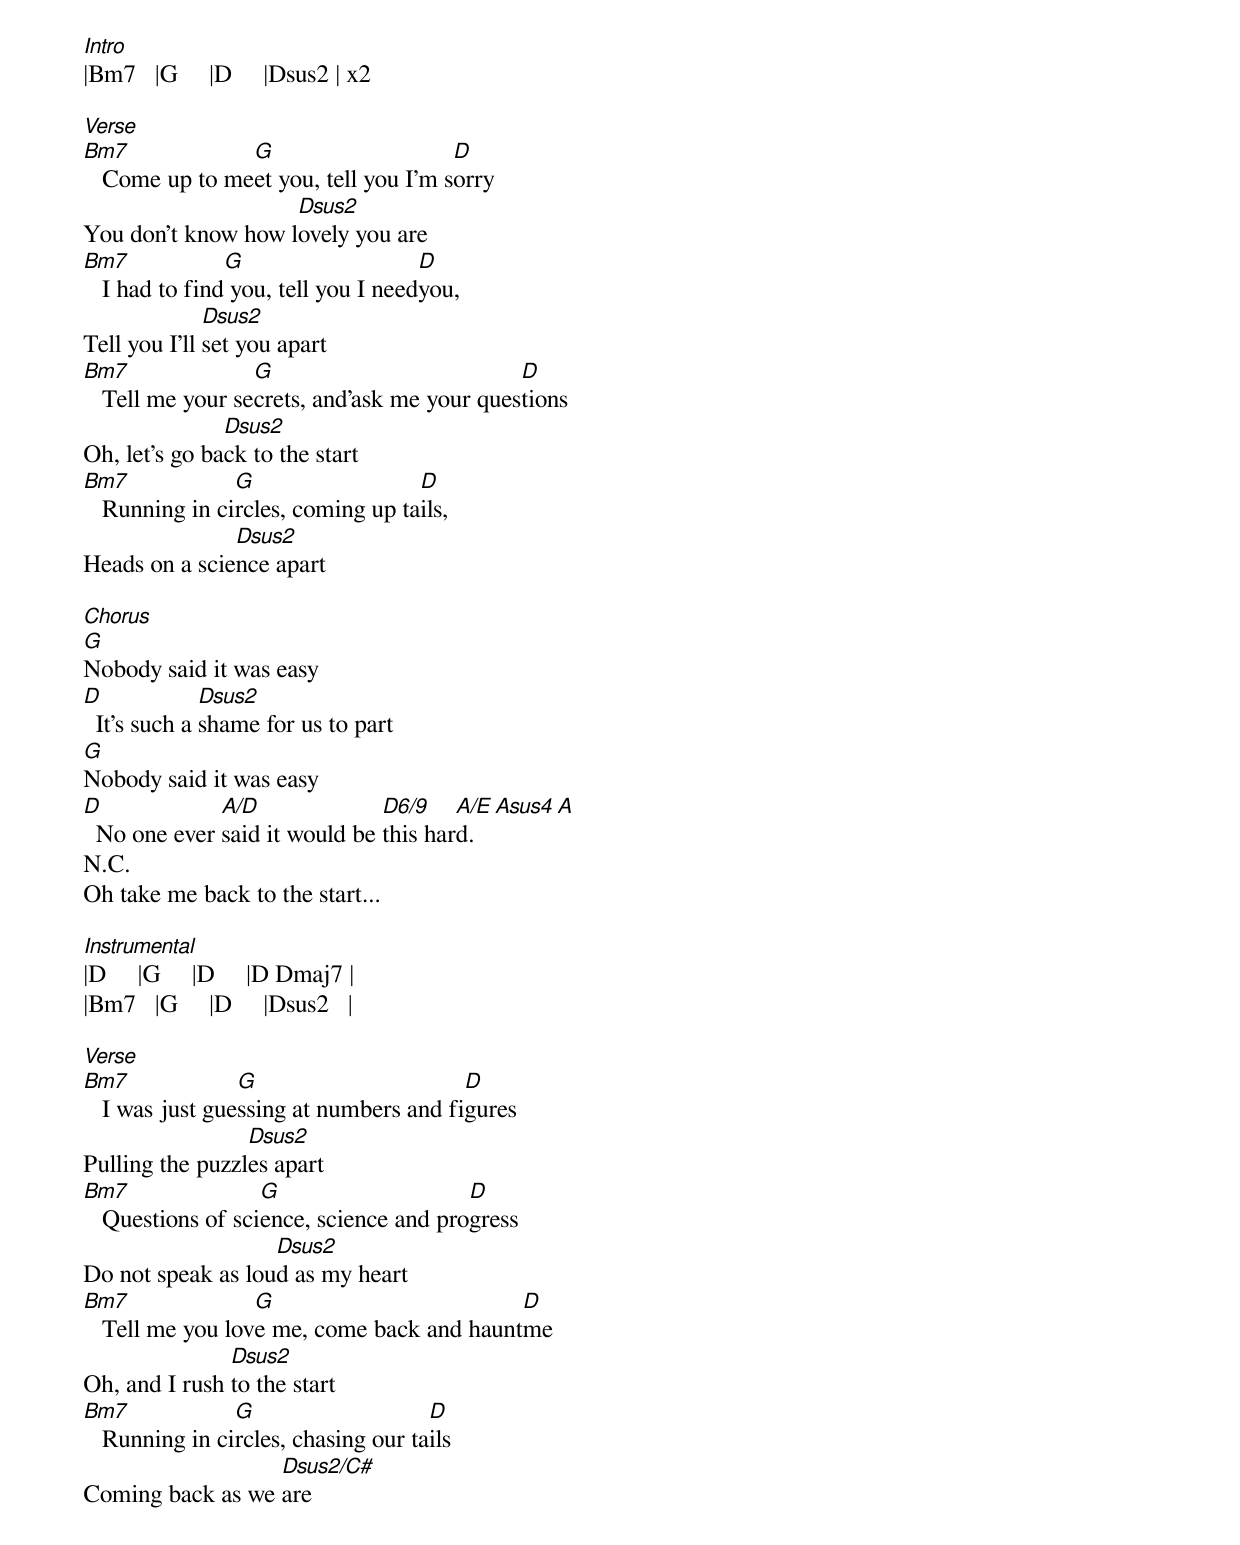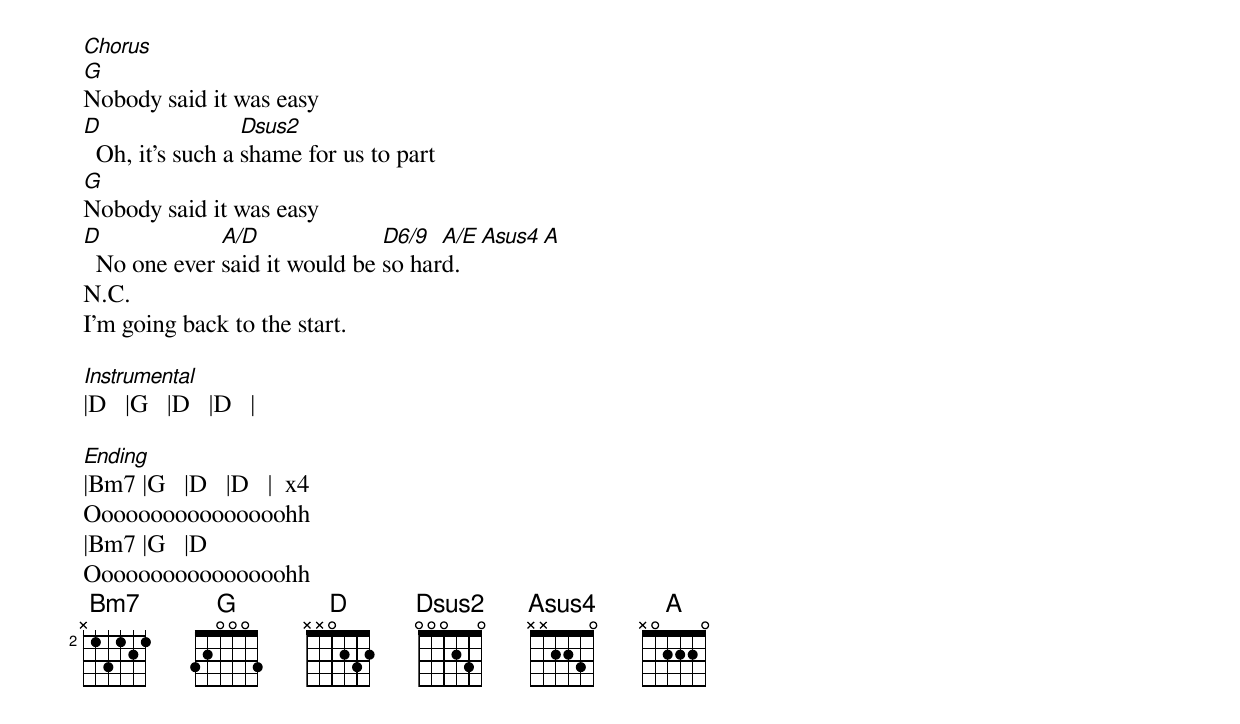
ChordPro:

[Intro]
|Bm7   |G     |D     |Dsus2 | x2

[Verse]
[Bm7]   Come up to me[G]et you, tell you I'm s[D]orry
You don't know how l[Dsus2]ovely you are
[Bm7]   I had to find[G] you, tell you I need[D]you,
Tell you I’ll [Dsus2]set you apart
[Bm7]   Tell me your se[G]crets, and’ask me your ques[D]tions
Oh, let’s go ba[Dsus2]ck to the start
[Bm7]   Running in ci[G]rcles, coming up ta[D]ils,
Heads on a scie[Dsus2]nce apart

[Chorus]
[G]Nobody said it was easy
[D]  It's such a [Dsus2]shame for us to part
[G]Nobody said it was easy
[D]  No one ever [A/D]said it would be [D6/9]this har[A/E]d.[Asus4][A]
N.C.
Oh take me back to the start...

[Instrumental]
|D     |G     |D     |D Dmaj7 |
|Bm7   |G     |D     |Dsus2   |

[Verse]
[Bm7]   I was just gue[G]ssing at numbers and fi[D]gures
Pulling the puzzl[Dsus2]es apart
[Bm7]   Questions of sci[G]ence, science and pro[D]gress
Do not speak as lou[Dsus2]d as my heart
[Bm7]   Tell me you lov[G]e me, come back and haunt[D]me
Oh, and I rush [Dsus2]to the start
[Bm7]   Running in ci[G]rcles, chasing our ta[D]ils
Coming back as we [Dsus2/C#]are

[Chorus]
[G]Nobody said it was easy
[D]  Oh, it’s such a [Dsus2]shame for us to part
[G]Nobody said it was easy
[D]  No one ever [A/D]said it would be [D6/9]so har[A/E]d.[Asus4][A]
N.C.
I’m going back to the start.

[Instrumental]
|D   |G   |D   |D   |

[Ending]
|Bm7 |G   |D   |D   |  x4
Oooooooooooooooohh
|Bm7 |G   |D
Oooooooooooooooohh
